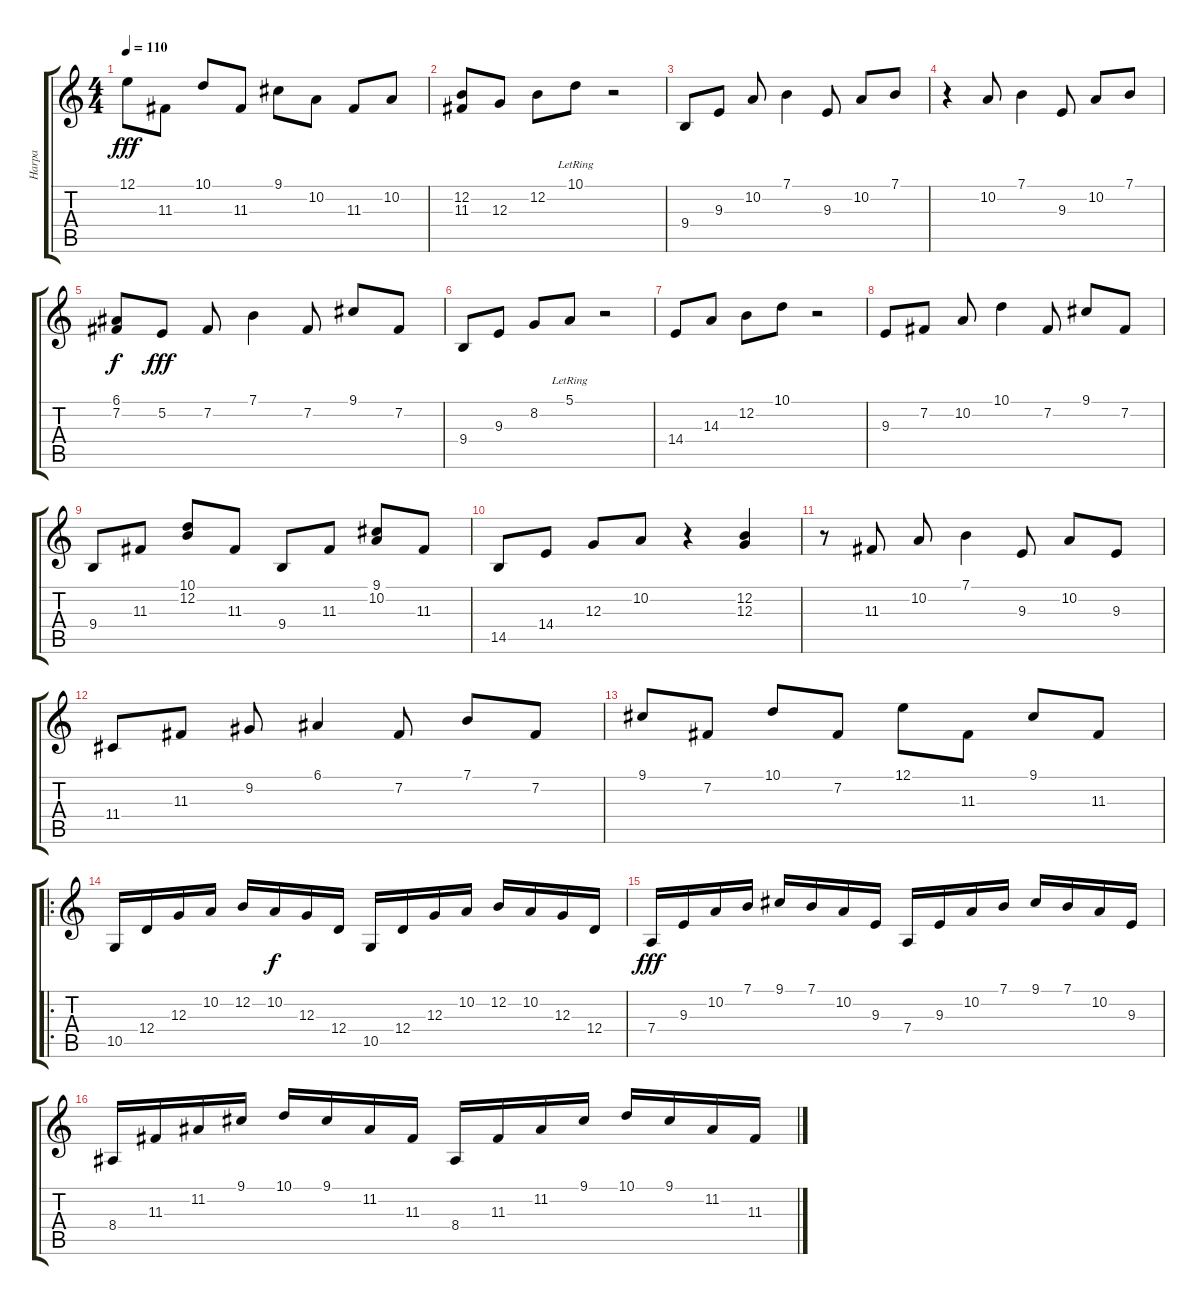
\track ("Harpa" "Harpa") {instrument fx8scifi}
\staff {score tabs}
\tuning (E4 B3 G3 D3 A2 E2) {hide}
\ts (4 4)
\tempo 110
\clef g2
\ks c
12.1.8{dy fff} 11.3.8 10.1.8 11.3.8 9.1.8 10.2.8 11.3.8 10.2.8 |
(12.2 11.3).8 12.3.8 12.2.8 10.1{lr}.8 r.2 |
9.4.8 9.3.8 10.2.8 7.1.4 9.3.8 10.2.8 7.1.8 |
r.4 10.2.8 7.1.4 9.3.8 10.2.8 7.1.8 |
(6.1 7.2).8{dy f} 5.2.8{dy fff} 7.2.8 7.1.4 7.2.8 9.1.8 7.2.8 |
9.4.8 9.3.8 8.2.8 5.1{lr}.8 r.2 |
14.4.8 14.3.8 12.2.8 10.1.8 r.2 |
9.3.8 7.2.8 10.2.8 10.1.4 7.2.8 9.1.8 7.2.8 |
9.4.8 11.3.8 (10.1 12.2).8 11.3.8 9.4.8 11.3.8 (9.1 10.2).8 11.3.8 |
14.5.8 14.4.8 12.3.8 10.2.8 r.4 (12.2 12.3).4 |
r.8 11.3.8 10.2.8 7.1.4 9.3.8 10.2.8 9.3.8 |
11.4.8 11.3.8 9.2.8 6.1.4 7.2.8 7.1.8 7.2.8 |
9.1.8 7.2.8 10.1.8 7.2.8 12.1.8 11.3.8 9.1.8 11.3.8 |
\ro
10.5.16 12.4.16 12.3.16 10.2.16 12.2.16 10.2.16{dy f} 12.3.16 12.4.16 10.5.16 12.4.16 12.3.16 10.2.16 12.2.16 10.2.16 12.3.16 12.4.16 |
7.4.16{dy fff} 9.3.16 10.2.16 7.1.16 9.1.16 7.1.16 10.2.16 9.3.16 7.4.16 9.3.16 10.2.16 7.1.16 9.1.16 7.1.16 10.2.16 9.3.16 |
8.4.16 11.3.16 11.2.16 9.1.16 10.1.16 9.1.16 11.2.16 11.3.16 8.4.16 11.3.16 11.2.16 9.1.16 10.1.16 9.1.16 11.2.16 11.3.16
